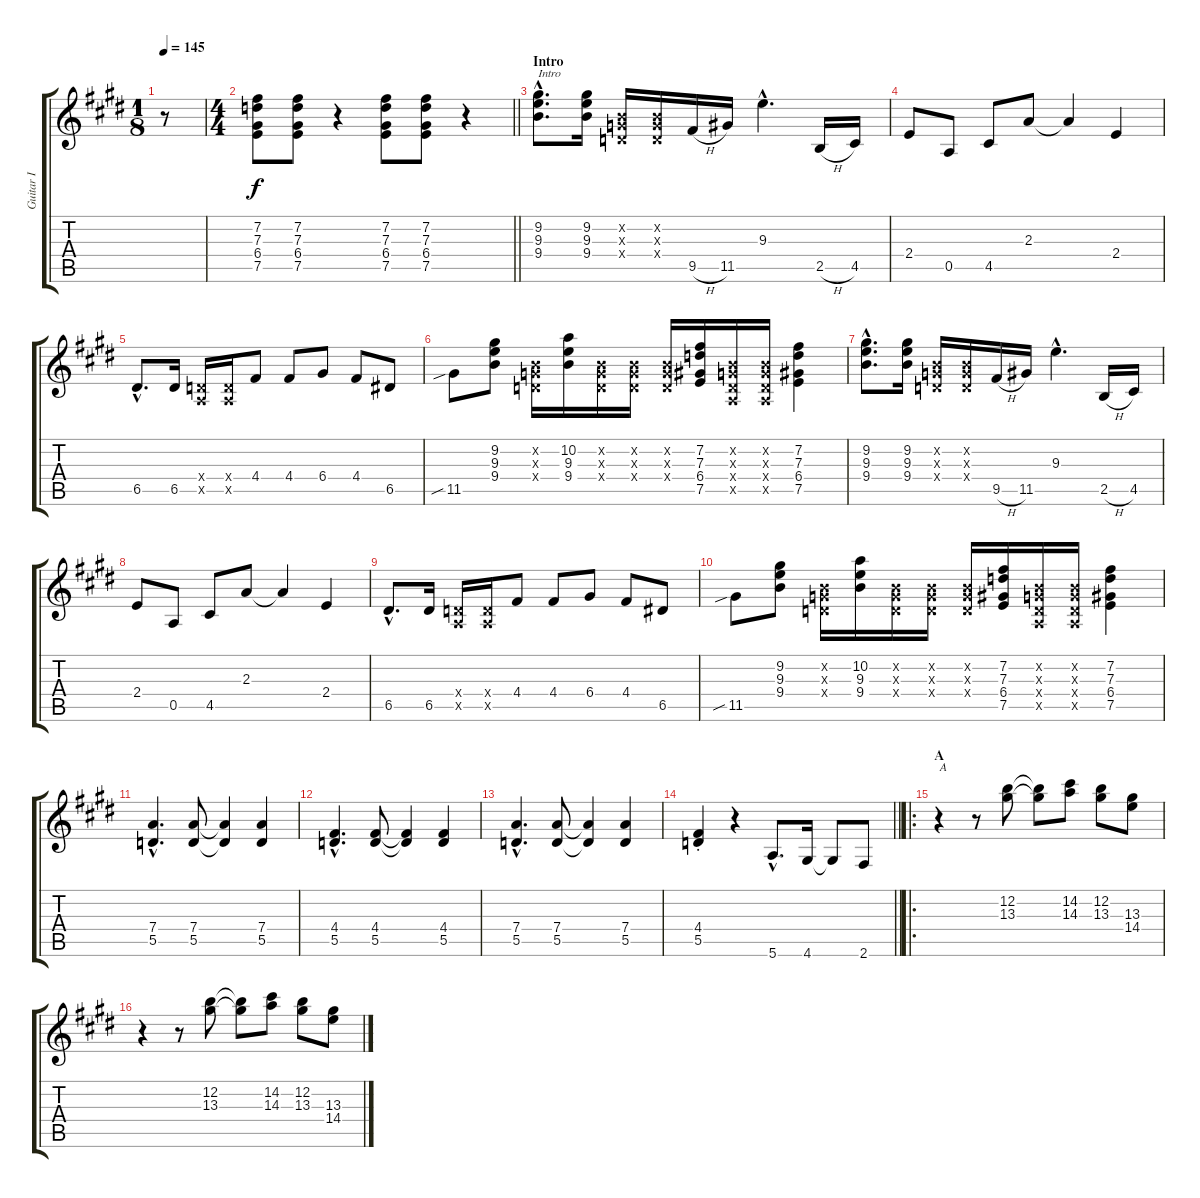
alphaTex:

\track ("Guitar I" "Guitar I") {instrument overdrivenguitar}
\staff {score tabs}
\tuning (E4 B3 G3 D3 A2 E2) {hide}
\ts (1 8)
\tempo 145
\clef g2
\ks e
r.8{dy f instrument overdrivenguitar} |
\ts (4 4)
\barLineRight lightlight
(7.2 7.3 6.4 7.5).8 (7.2 7.3 6.4 7.5).8 r.4 (7.2 7.3 6.4 7.5).8 (7.2 7.3 6.4 7.5).8 r.4 |
\section ("" "Intro")
(9.2{hac} 9.3{hac} 9.4{hac}).8{d txt "Intro"} (9.2 9.3 9.4).16 (0.2{x} 0.3{x} 0.4{x}).16 (0.2{x} 0.3{x} 0.4{x}).16 9.5{h}.16 11.5.16 9.3{hac}.4{d} 2.5{h}.16 4.5.16 |
2.4.8 0.5.8 4.5.8 2.3.8 2.3{t}.4 2.4.4 |
6.5{hac}.8{d} 6.5.16 (0.4{x} 0.5{x}).16 (0.4{x} 0.5{x}).16 4.4.8 4.4.8 6.4.8 4.4.8 6.5.8 |
11.5{sib}.8 (9.2 9.3 9.4).8 (0.2{x} 0.3{x} 0.4{x}).16 (10.2 9.3 9.4).16 (0.2{x} 0.3{x} 0.4{x}).16 (0.2{x} 0.3{x} 0.4{x}).16 (0.2{x} 0.3{x} 0.4{x}).16 (7.2 7.3 6.4 7.5).16 (0.2{x} 0.3{x} 0.4{x} 0.5{x}).16 (0.2{x} 0.3{x} 0.4{x} 0.5{x}).16 (7.2 7.3 6.4 7.5).4 |
(9.2{hac} 9.3{hac} 9.4{hac}).8{d} (9.2 9.3 9.4).16 (0.2{x} 0.3{x} 0.4{x}).16 (0.2{x} 0.3{x} 0.4{x}).16 9.5{h}.16 11.5.16 9.3{hac}.4{d} 2.5{h}.16 4.5.16 |
2.4.8 0.5.8 4.5.8 2.3.8 2.3{t}.4 2.4.4 |
6.5{hac}.8{d} 6.5.16 (0.4{x} 0.5{x}).16 (0.4{x} 0.5{x}).16 4.4.8 4.4.8 6.4.8 4.4.8 6.5.8 |
11.5{sib}.8 (9.2 9.3 9.4).8 (0.2{x} 0.3{x} 0.4{x}).16 (10.2 9.3 9.4).16 (0.2{x} 0.3{x} 0.4{x}).16 (0.2{x} 0.3{x} 0.4{x}).16 (0.2{x} 0.3{x} 0.4{x}).16 (7.2 7.3 6.4 7.5).16 (0.2{x} 0.3{x} 0.4{x} 0.5{x}).16 (0.2{x} 0.3{x} 0.4{x} 0.5{x}).16 (7.2 7.3 6.4 7.5).4 |
(7.4{hac} 5.5{hac}).4{d} (7.4 5.5).8 (7.4{t} 5.5{t}).4 (7.4 5.5).4 |
(4.4{hac} 5.5{hac}).4{d} (4.4 5.5).8 (4.4{t} 5.5{t}).4 (4.4 5.5).4 |
(7.4{hac} 5.5{hac}).4{d} (7.4 5.5).8 (7.4{t} 5.5{t}).4 (7.4 5.5).4 |
\barLineRight lightlight
(4.4{st} 5.5{st}).4 r.4 5.6{hac}.8{d} 4.6.16 4.6{t}.8 2.6.8 |
\ro
\section ("" "A")
r.4{txt "A"} r.8 (12.2 13.3).8 (12.2{t} 13.3{t}).8 (14.2 14.3).8 (12.2 13.3).8 (13.3 14.4).8 |
r.4 r.8 (12.2 13.3).8 (12.2{t} 13.3{t}).8 (14.2 14.3).8 (12.2 13.3).8 (13.3 14.4).8
